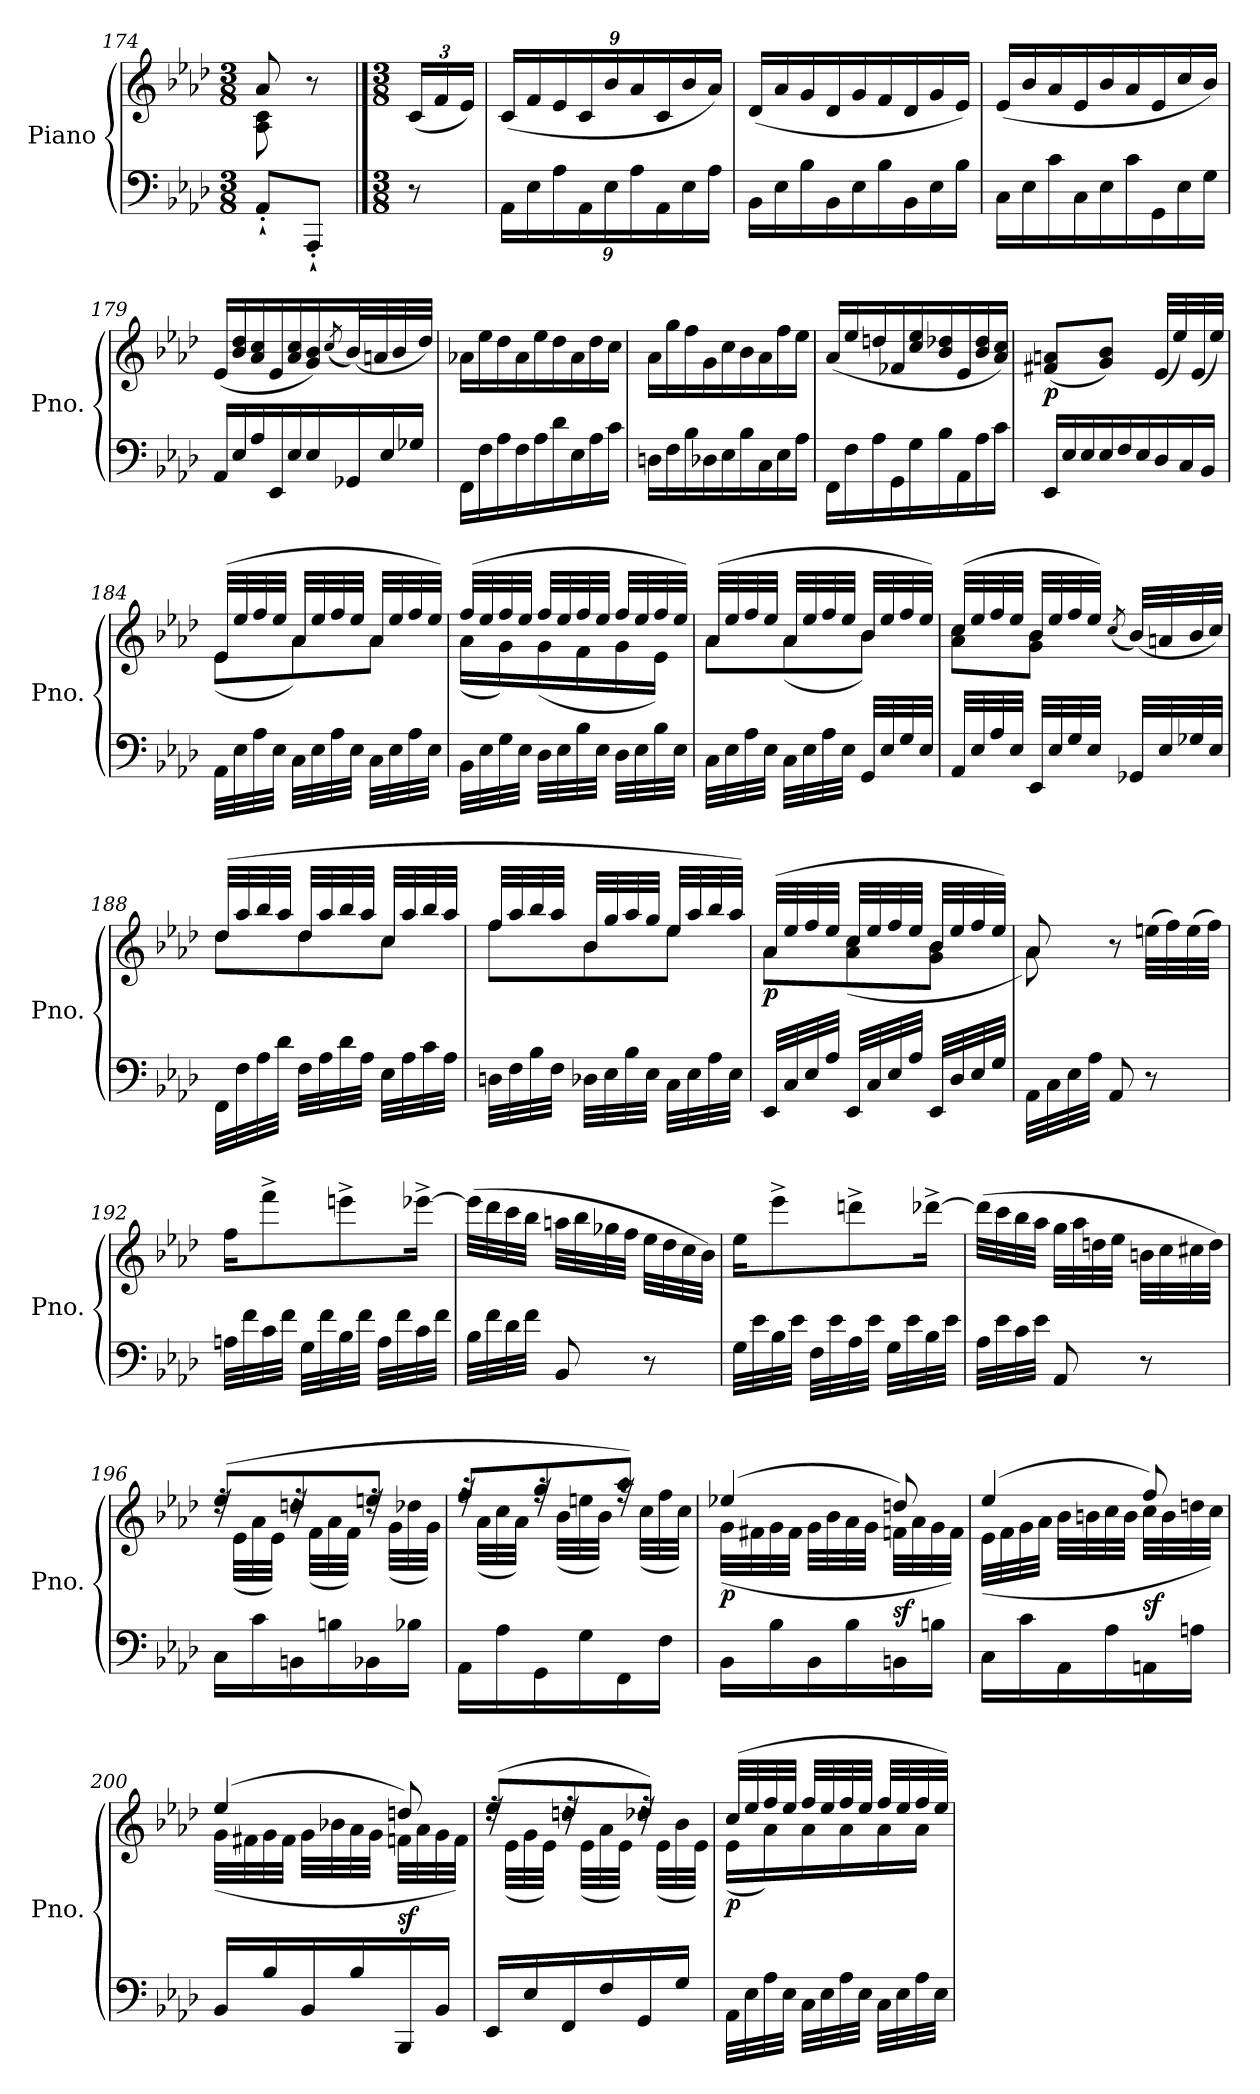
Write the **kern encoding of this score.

**kern	**kern	**dynam
*part1	*part1	*part1
*staff2	*staff1	*staff1/2
*I"Piano	*	*
*I'Pno.	*	*
*clefF4	*clefG2	*
*k[b-e-a-d-]	*k[b-e-a-d-]	*
*M3/8	*M3/8	*
=174	=174	=174
*	*^	*
8AA-'`/L	8a-/	8A-\ 8c\	.
8AAA-'`/J	8r	8ryy	.
*	*v	*v	*
!!LO:LB:g=z
==175	==175	==175
*M3/8	*M3/8	*
*	*Xbrackettup	*
*	*^	*
!	!LO:TX:a:B:t=Var. V.	!	!
!	!	!	!LO:DY:b
!	!	!	!LO:DY:n=1:b
*	*v	*v	*
8r	(24c/LL	p other-dynamics
.	24f/	.
.	24e-/JJ)	.
=176	=176	=176
*Xbrackettup	*	*
24AA-\LL	(24c/LL	.
24E-\	24f/	.
24A-\	24e-/	.
24AA-\	24c/	.
24E-\	24b-/	.
24A-\	24a-/	.
24AA-\	24c/	.
24E-\	24b-/	.
24A-\JJ	24a-/JJ)	.
=177	=177	=177
*Xtuplet	*Xtuplet	*
24BB-\LL	(24d-/LL	.
24E-\	24a-/	.
24B-\	24g/	.
24BB-\	24d-/	.
24E-\	24g/	.
24B-\	24f/	.
24BB-\	24d-/	.
24E-\	24g/	.
24B-\JJ	24e-/JJ)	.
=178	=178	=178
24C\LL	(24e-/LL	.
24E-\	24b-/	.
24c\	24a-/	.
24C\	24e-/	.
24E-\	24b-/	.
24c\	24a-/	.
24GG\	24e-/	.
24E-\	24cc/	.
24G\JJ	24b-/JJ)	.
!!LO:LB:g=z
=179	=179	=179
24AA-/LL	(24e-/LL	.
24E-/	24b-/ 24dd-/	.
24A-/	24a-/ 24cc/	.
24EE-/	24e-/	.
24E-/	24a-/ 24cc/	.
24E-/	24g/ 24b-/)	.
.	(8qcc/	.
24GG-X/	(32b-/L)	.
.	32an/	.
24E-/	.	.
.	32b-/	.
24G-X/JJ	.	.
.	32dd-/JJJ)	.
=180	=180	=180
24FF\LL	24a-X\LL	.
24F\	24ee-\	.
24A-\	24dd-\	.
24F\	24a-\	.
24A-\	24ee-\	.
24d-\	24dd-\	.
24E-\	24a-\	.
24A-\	24dd-\	.
24c\JJ	24cc\JJ	.
=181	=181	=181
24Dn\LL	24a-\LL	.
24F\	24gg\	.
24B-\	24ff\	.
!	!	!LO:DY:b
24D-X\	24g\	other-dynamics
24E-\	24cc\	.
24B-\	24b-\	.
24C\	24a-\	.
24E-\	24ff\	.
24A-\JJ	24ee-\JJ	.
!!LO:LB:g=z
=182	=182	=182
24FF\LL	(24a-/LL	.
24F\	24ee-/	.
24A-\	24ddn/	.
24GG\	24f-X/	.
24G\	24cc/ 24ee-/	.
24B-\	24b-/ 24dd-X/	.
24AA-\	24e-/	.
24A-\	24b-/ 24dd-/	.
24c\JJ	24a-/ 24cc/JJ)	.
=183	=183	=183
!	!	!LO:DY:b
24EE-/LL	(8f#X/ 8an/L	p
24E-/	.	.
24E-/	.	.
24E-/	8g/ 8b-/J)	.
24F/	.	.
24E-/	.	.
24D-/	(32e-/LLL	.
.	32ee-/)	.
24C/	.	.
.	(32e-/	.
24BB-/JJ	.	.
.	32ee-/JJJ)	.
=184	=184	=184
*	*^	*
32AA-\LLL	(32e-/LLL	(8e-\L	.
32E-\	32ee-/	.	.
32A-\	32ff/	.	.
32E-\JJJ	32ee-/JJJ	.	.
32C\LLL	32a-/LLL	8a-\)	.
32E-\	32ee-/	.	.
32A-\	32ff/	.	.
32E-\JJJ	32ee-/JJJ	.	.
32C\LLL	32a-/LLL	8a-\J	.
32E-\	32ee-/	.	.
32A-\	32ff/	.	.
32E-\JJJ	32ee-/JJJ)	.	.
!!LO:LB:g=z	!!
=185	=185	=185	=185
32BB-\LLL	(32ff/LLL	(16a-\LL	.
32E-\	32ee-/	.	.
32G\	32ff/	16g\)	.
32E-\JJJ	32ee-/JJJ	.	.
32D-\LLL	32ff/LLL	(16g\	.
32E-\	32ee-/	.	.
32B-\	32ff/	16f\	.
32E-\JJJ	32ee-/JJJ	.	.
32D-\LLL	32ff/LLL	16g\	.
32E-\	32ee-/	.	.
32B-\	32ff/	16e-\JJ)	.
32E-\JJJ	32ee-/JJJ)	.	.
=186	=186	=186	=186
32C\LLL	(32a-/LLL	8a-\L	.
32E-\	32ee-/	.	.
32A-\	32ff/	.	.
32E-\JJJ	32ee-/JJJ	.	.
32C\LLL	32a-/LLL	(8a-\	.
32E-\	32ee-/	.	.
32A-\	32ff/	.	.
32E-\JJJ	32ee-/JJJ	.	.
32GG/LLL	32b-/LLL	8b-\J)	.
32E-/	32ee-/	.	.
32G/	32ff/	.	.
32E-/JJJ	32ee-/JJJ)	.	.
=187	=187	=187	=187
32AA-/LLL	(32cc/LLL	8a-\ 8cc\L	.
32E-/	32ee-/	.	.
32A-/	32ff/	.	.
32E-/JJJ	32ee-/JJJ	.	.
32EE-/LLL	32b-/LLL	8g\ 8b-\J	.
32E-/	32ee-/	.	.
32G/	32ff/	.	.
32E-/JJJ	32ee-/JJJ)	.	.
.	(8qcc/	.	.
32GG-X/LLL	(32b-/LLL)	8ryy	.
32E-/	32an/	.	.
32G-X/	32b-/	.	.
32E-/JJJ	32cc/JJJ)	.	.
!!LO:PB:g=z	!!
=188	=188	=188	=188
!	!	!	!LO:DY:b
32FF\LLL	(32dd-/LLL	8dd-\L	other-dynamics
32F\	32aa-/	.	.
32A-\	32bb-/	.	.
32d-\JJJ	32aa-/JJJ	.	.
32F\LLL	32dd-/LLL	8dd-\	.
32A-\	32aa-/	.	.
32d-\	32bb-/	.	.
32A-\JJJ	32aa-/JJJ	.	.
32E-\LLL	32cc/LLL	8cc\J	.
32A-\	32aa-/	.	.
32c\	32bb-/	.	.
32A-\JJJ	32aa-/JJJ	.	.
=189	=189	=189	=189
32Dn\LLL	32ff/LLL	8ff\L	.
32F\	32aa-/	.	.
32B-\	32bb-/	.	.
32F\JJJ	32aa-/JJJ	.	.
32D-X\LLL	32b-/LLL	8b-\	.
32E-\	32gg/	.	.
32B-\	32aa-/	.	.
32E-\JJJ	32gg/JJJ	.	.
32C\LLL	32ee-/LLL	8ee-\J	.
32E-\	32aa-/	.	.
32A-\	32bb-/	.	.
32E-\JJJ	32aa-/JJJ)	.	.
!!LO:PB:g=z	!!
=190	=190	=190	=190
!	!	!	!LO:DY:b
32EE-/LLL	(32a-/LLL	8a-\L	p
32C/	32ee-/	.	.
32E-/	32ff/	.	.
32A-/JJJ	32ee-/JJJ	.	.
32EE-/LLL	32cc/LLL	(8a-\ 8cc\	.
32C/	32ee-/	.	.
32E-/	32ff/	.	.
32A-/JJJ	32ee-/JJJ	.	.
32EE-/LLL	32b-/LLL	8g\ 8b-\J	.
32D-/	32ee-/	.	.
32E-/	32ff/	.	.
32G/JJJ	32ee-/JJJ)	.	.
=191	=191	=191	=191
32AA-\LLL	8a-/	8a-\)	.
32C\	.	.	.
32E-\	.	.	.
32A-\JJJ	.	.	.
8AA-/	8r	4ryy	.
8r	(>32een\LLL	.	.
.	32ff\)	.	.
.	(>32ee\	.	.
.	32ff\JJJ)	.	.
*	*v	*v	*
=192	=192	=192
32An\LLL	16ff\KL	.
32f\	.	.
32c\	8fff^\	.
32f\JJJ	.	.
32G\LLL	.	.
32f\	.	.
32B-\	8eeen^\	.
32f\JJJ	.	.
32A\LLL	.	.
32f\	.	.
32c\	[16eee-X^\Jk	.
32f\JJJ	.	.
!!LO:LB:g=z
=193	=193	=193
32B-\LLL	(32eee-\LLL]	.
32f\	32ddd-\	.
32d-\	32ccc\	.
32f\JJJ	32bb-\JJJ	.
8BB-/	32aan\LLL	.
.	32bb-\	.
.	32gg-X\	.
.	32ff\JJJ	.
8r	32ee-\LLL	.
.	32dd-\	.
.	32cc\	.
.	32b-\JJJ)	.
=194	=194	=194
32G\LLL	16ee-\KL	.
32e-\	.	.
32B-\	8eee-^\	.
32e-\JJJ	.	.
32F\LLL	.	.
32e-\	.	.
32A-\	8dddn^\	.
32e-\JJJ	.	.
32G\LLL	.	.
32e-\	.	.
32B-\	[16ddd-X^\Jk	.
32e-\JJJ	.	.
!!LO:LB:g=z
=195	=195	=195
32A-\LLL	(32ddd-\LLL]	.
32e-\	32ccc\	.
32c\	32bb-\	.
32e-\JJJ	32aa-\JJJ	.
8AA-/	32gg\LLL	.
.	32aa-\	.
.	32ddn\	.
.	32ee-\JJJ	.
8r	32bn\LLL	.
.	32cc\	.
.	32cc#X\	.
.	32dd\JJJ)	.
=196	=196	=196
*	*^	*
!	!	!	!LO:DY:b
16C\LL	(8ee-/L	32rdd	other-dynamics
.	.	(32e-\LLL	.
16c\	.	32a-\	.
.	.	32e-\JJJ)	.
16BBn\	8ddn/	32rdd	.
.	.	(32f\LLL	.
16Bn\	.	32a-\	.
.	.	32f\JJJ)	.
16BB-X\	8een/J	32rdd	.
.	.	(32g\LLL	.
16B-X\JJ	.	32dd-X\	.
.	.	32g\JJJ)	.
!!LO:LB:g=z	!!
=197	=197	=197	=197
16AA-\LL	8ff/L	32rff	.
.	.	(32a-\LLL	.
16A-\	.	32cc\	.
.	.	32a-\JJJ)	.
16GG\	8gg/	32rff	.
.	.	(32b-\LLL	.
16G\	.	32een\	.
.	.	32b-\JJJ)	.
16FF\	8aa-/J)	32rff	.
.	.	(32cc\LLL	.
16F\JJ	.	32ff\	.
.	.	32cc\JJJ)	.
=198	=198	=198	=198
!	!	!	!LO:DY:b
16BB-\LL	(>4ee-X/	(32g\LLL	p
.	.	32f#X\	.
16B-\	.	32g\	.
.	.	32f#\JJJ	.
16BB-\	.	32g\LLL	.
.	.	32b-\	.
16B-\	.	32a-\	.
.	.	32g\JJJ	.
!	!	!	!LO:DY:b
16BBn\	8ddn/)	32fn\LLL	sf
.	.	32a-\	.
16Bn\JJ	.	32g\	.
.	.	32f\JJJ)	.
=199	=199	=199	=199
16C\LL	(4ee-/	(32e-\LLL	.
.	.	32f\	.
16c\	.	32g\	.
.	.	32a-\JJJ	.
16AA-\	.	32b-\LLL	.
.	.	32bn\	.
16A-\	.	32cc\	.
.	.	32b\JJJ	.
!	!	!	!LO:DY:b
16AAn\	8ff/)	32cc\LLL	sf
.	.	32b\	.
16An\JJ	.	32ddn\	.
.	.	32cc\JJJ)	.
!!LO:LB:g=z	!!
=200	=200	=200	=200
16BB-/LL	(>4ee-/	(32g\LLL	.
.	.	32f#X\	.
16B-/	.	32g\	.
.	.	32f#\JJJ	.
16BB-/	.	32g\LLL	.
.	.	32b-X\	.
16B-/	.	32a-\	.
.	.	32g\JJJ	.
!	!	!	!LO:DY:b
16BBB-/	8ddn/)	32fn\LLL	sf
.	.	32a-\	.
16BB-/JJ	.	32g\	.
.	.	32f\JJJ)	.
=201	=201	=201	=201
!	!	!	!LO:DY:b
16EE-/LL	(8ee-/L	32rdd	other-dynamics
.	.	(>32e-\LLL	.
16E-/	.	32g\	.
.	.	32e-\JJJ)	.
16FF/	8ddn/	32rdd	.
.	.	(>32e-\LLL	.
16F/	.	32a-\	.
.	.	32e-\JJJ)	.
16GG/	8dd-X/J)	32rdd	.
.	.	(>32e-\LLL	.
16G/JJ	.	32b-\	.
.	.	32e-\JJJ)	.
=202	=202	=202	=202
!	!	!	!LO:DY:b
32AA-\LLL	(32cc/LLL	(16e-\LL	p
32E-\	32ee-/	.	.
32A-\	32ff/	16a-\)	.
32E-\JJJ	32ee-/JJJ	.	.
32C\LLL	32ff/LLL	16a-\	.
32E-\	32ee-/	.	.
32A-\	32ff/	16a-\	.
32E-\JJJ	32ee-/JJJ	.	.
32C\LLL	32ff/LLL	16a-\	.
32E-\	32ee-/	.	.
32A-\	32ff/	16a-\JJ	.
32E-\JJJ	32ee-/JJJ)	.	.
*	*v	*v	*
=	=	=
*-	*-	*-
